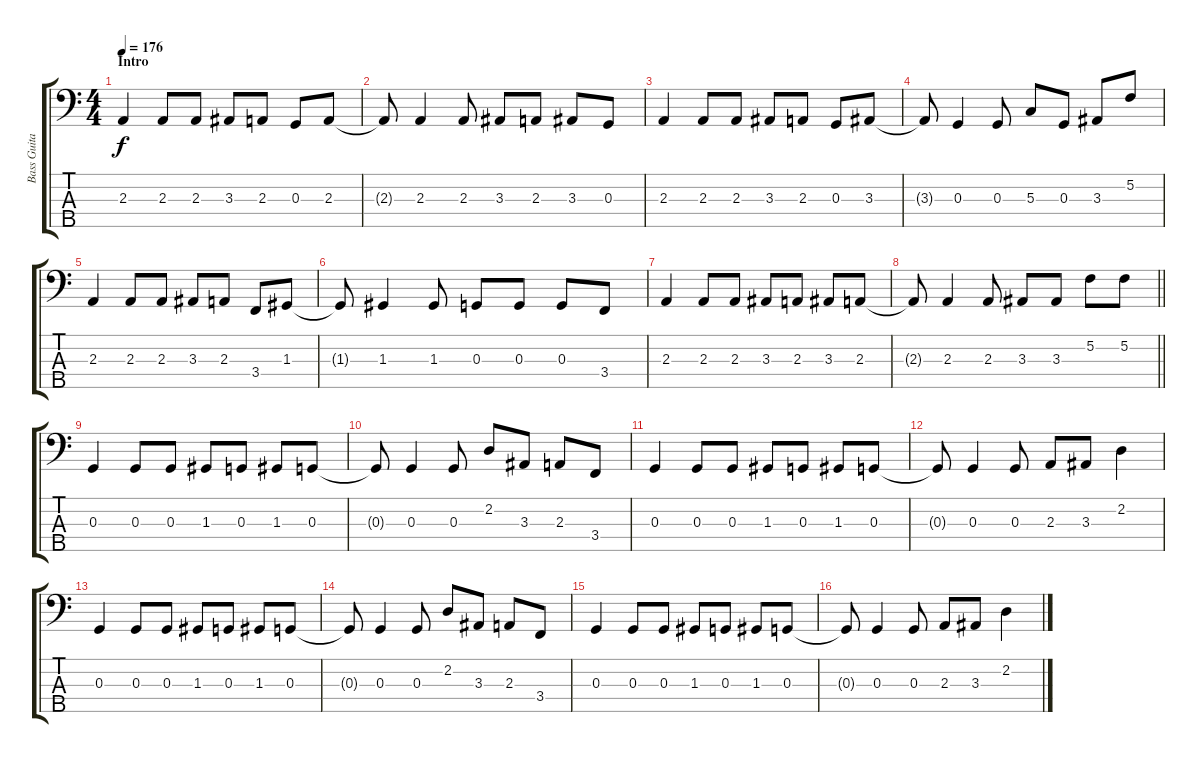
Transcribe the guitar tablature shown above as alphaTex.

\track ("Bass Guitar" "Bass Guita") {instrument electricbasspick}
\staff {score tabs}
\tuning (F2 C2 G1 D1 A0) {hide}
\ts (4 4)
\section ("" "Intro")
\tempo 176
\clef f4
\ks c
2.3.4{dy f instrument electricbasspick} 2.3.8 2.3.8 3.3.8 2.3.8 0.3.8 2.3.8 |
2.3{t}.8 2.3.4 2.3.8 3.3.8 2.3.8 3.3.8 0.3.8 |
2.3.4 2.3.8 2.3.8 3.3.8 2.3.8 0.3.8 3.3.8 |
3.3{t}.8 0.3.4 0.3.8 5.3.8 0.3.8 3.3.8 5.2.8 |
2.3.4 2.3.8 2.3.8 3.3.8 2.3.8 3.4.8 1.3.8 |
1.3{t}.8 1.3.4 1.3.8 0.3.8 0.3.8 0.3.8 3.4.8 |
2.3.4 2.3.8 2.3.8 3.3.8 2.3.8 3.3.8 2.3.8 |
\barLineRight lightlight
2.3{t}.8 2.3.4 2.3.8 3.3.8 3.3.8 5.2.8 5.2.8 |
\section ("" "")
0.3.4 0.3.8 0.3.8 1.3.8 0.3.8 1.3.8 0.3.8 |
0.3{t}.8 0.3.4 0.3.8 2.2.8 3.3.8 2.3.8 3.4.8 |
0.3.4 0.3.8 0.3.8 1.3.8 0.3.8 1.3.8 0.3.8 |
0.3{t}.8 0.3.4 0.3.8 2.3.8 3.3.8 2.2.4 |
0.3.4 0.3.8 0.3.8 1.3.8 0.3.8 1.3.8 0.3.8 |
0.3{t}.8 0.3.4 0.3.8 2.2.8 3.3.8 2.3.8 3.4.8 |
0.3.4 0.3.8 0.3.8 1.3.8 0.3.8 1.3.8 0.3.8 |
0.3{t}.8 0.3.4 0.3.8 2.3.8 3.3.8 2.2.4
